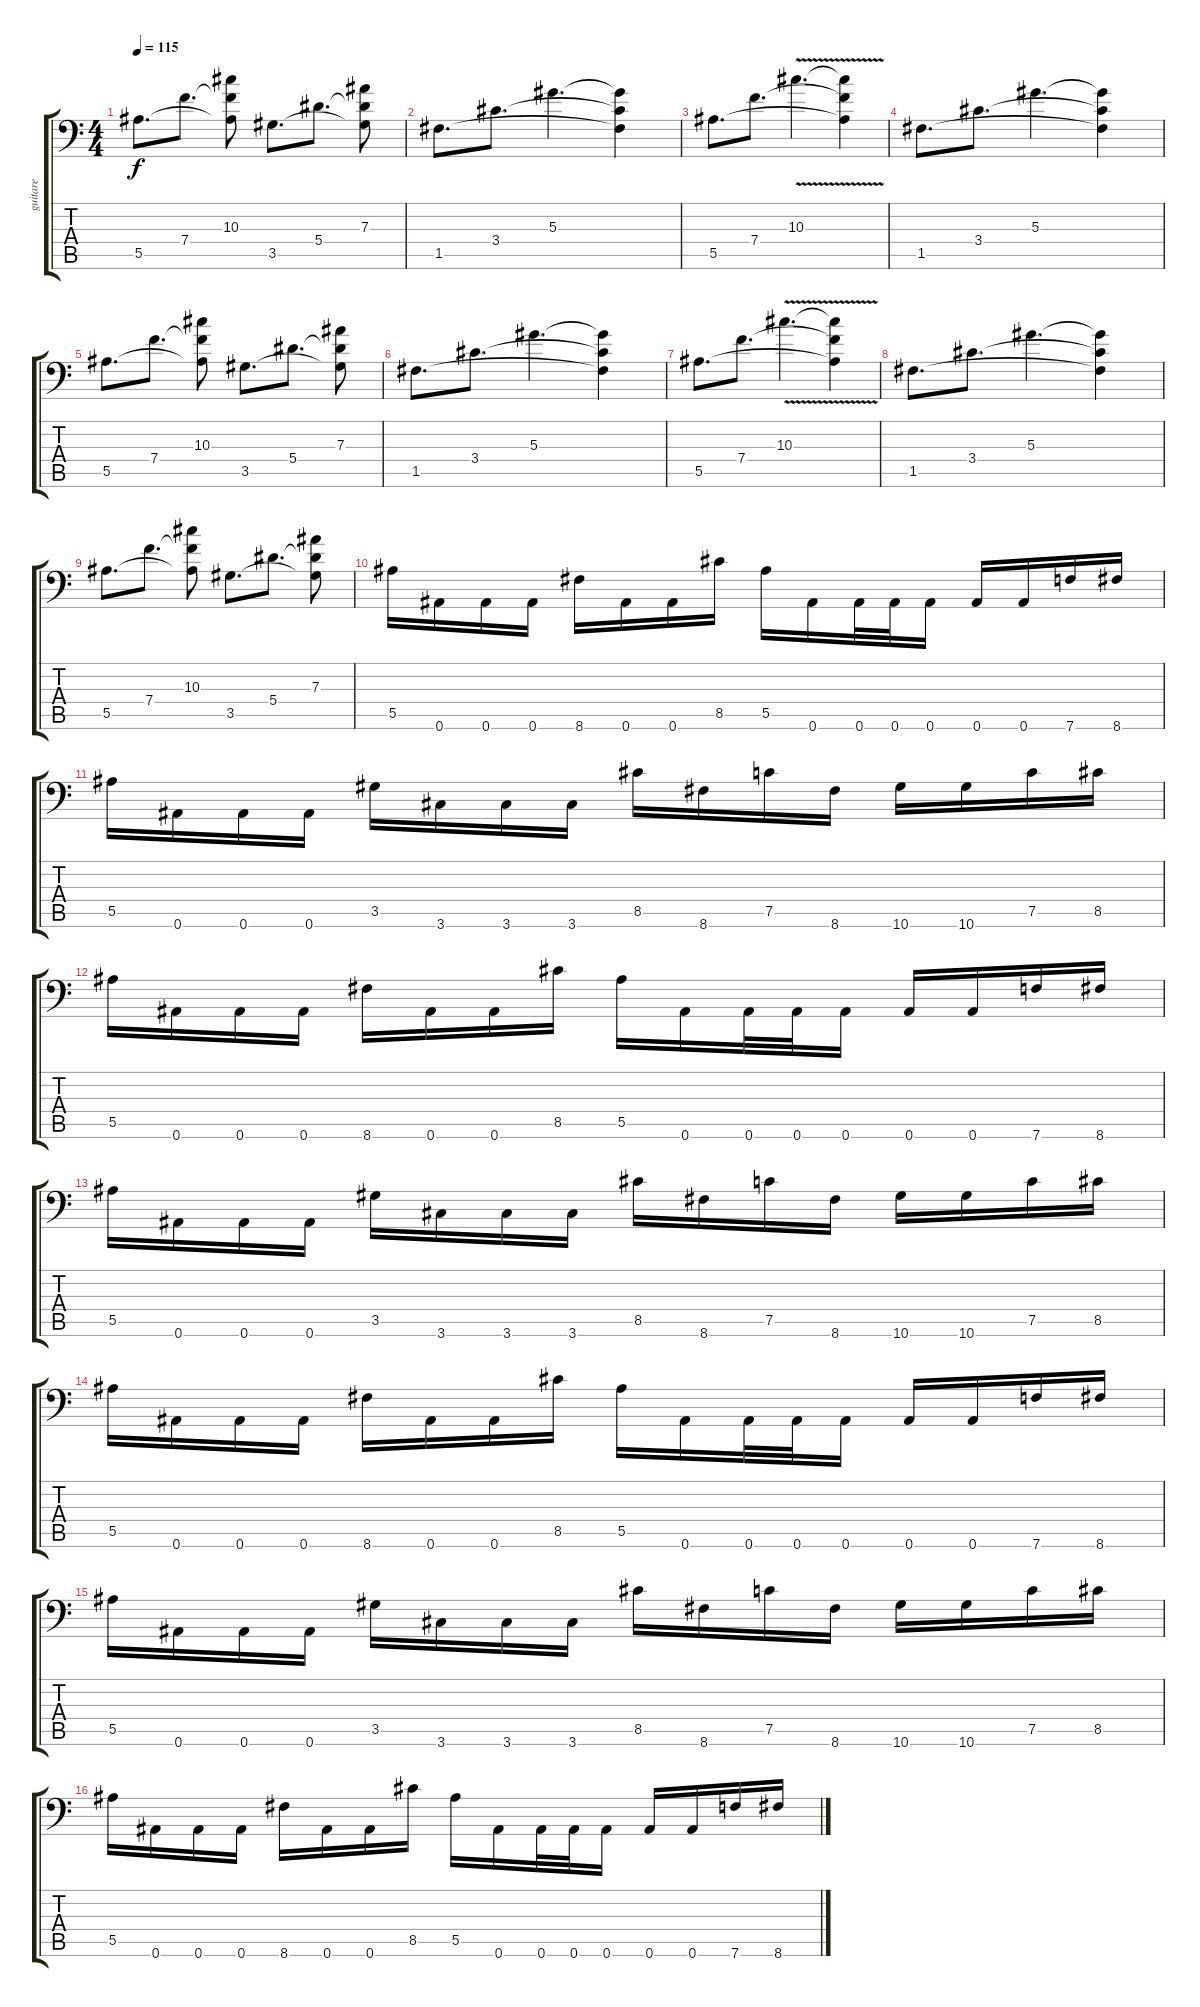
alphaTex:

\track ("guitare" "guitare") {instrument distortionguitar}
\staff {score tabs}
\tuning (C4 G3 Eb3 Bb2 F2 Bb1) {hide}
\ts (4 4)
\tempo 115
\clef f4
\ks c
5.5.8{d dy f} 7.4.8{d} (10.3 7.4{t} 5.5{t}).8 3.5.8{d} 5.4.8{d} (7.3 5.4{t} 3.5{t}).8 |
1.5.8{d} 3.4.8{d} 5.3.4{d} (5.3{t} 3.4{t} 1.5{t}).4 |
5.5.8{d} 7.4.8{d} 10.3{v}.4{d} (10.3{t} 7.4{t} 5.5{t}).4 |
1.5.8{d} 3.4.8{d} 5.3.4{d} (5.3{t} 3.4{t} 1.5{t}).4 |
5.5.8{d} 7.4.8{d} (10.3 7.4{t} 5.5{t}).8 3.5.8{d} 5.4.8{d} (7.3 5.4{t} 3.5{t}).8 |
1.5.8{d} 3.4.8{d} 5.3.4{d} (5.3{t} 3.4{t} 1.5{t}).4 |
5.5.8{d} 7.4.8{d} 10.3{v}.4{d} (10.3{t} 7.4{t} 5.5{t}).4 |
1.5.8{d} 3.4.8{d} 5.3.4{d} (5.3{t} 3.4{t} 1.5{t}).4 |
5.5.8{d} 7.4.8{d} (10.3 7.4{t} 5.5{t}).8 3.5.8{d} 5.4.8{d} (7.3 5.4{t} 3.5{t}).8 |
5.5.16 0.6.16 0.6.16 0.6.16 8.6.16 0.6.16 0.6.16 8.5.16 5.5.16 0.6.16 0.6.32 0.6.32 0.6.16 0.6.16 0.6.16 7.6.16 8.6.16 |
5.5.16 0.6.16 0.6.16 0.6.16 3.5.16 3.6.16 3.6.16 3.6.16 8.5.16 8.6.16 7.5.16 8.6.16 10.6.16 10.6.16 7.5.16 8.5.16 |
5.5.16 0.6.16 0.6.16 0.6.16 8.6.16 0.6.16 0.6.16 8.5.16 5.5.16 0.6.16 0.6.32 0.6.32 0.6.16 0.6.16 0.6.16 7.6.16 8.6.16 |
5.5.16 0.6.16 0.6.16 0.6.16 3.5.16 3.6.16 3.6.16 3.6.16 8.5.16 8.6.16 7.5.16 8.6.16 10.6.16 10.6.16 7.5.16 8.5.16 |
5.5.16 0.6.16 0.6.16 0.6.16 8.6.16 0.6.16 0.6.16 8.5.16 5.5.16 0.6.16 0.6.32 0.6.32 0.6.16 0.6.16 0.6.16 7.6.16 8.6.16 |
5.5.16 0.6.16 0.6.16 0.6.16 3.5.16 3.6.16 3.6.16 3.6.16 8.5.16 8.6.16 7.5.16 8.6.16 10.6.16 10.6.16 7.5.16 8.5.16 |
5.5.16 0.6.16 0.6.16 0.6.16 8.6.16 0.6.16 0.6.16 8.5.16 5.5.16 0.6.16 0.6.32 0.6.32 0.6.16 0.6.16 0.6.16 7.6.16 8.6.16
